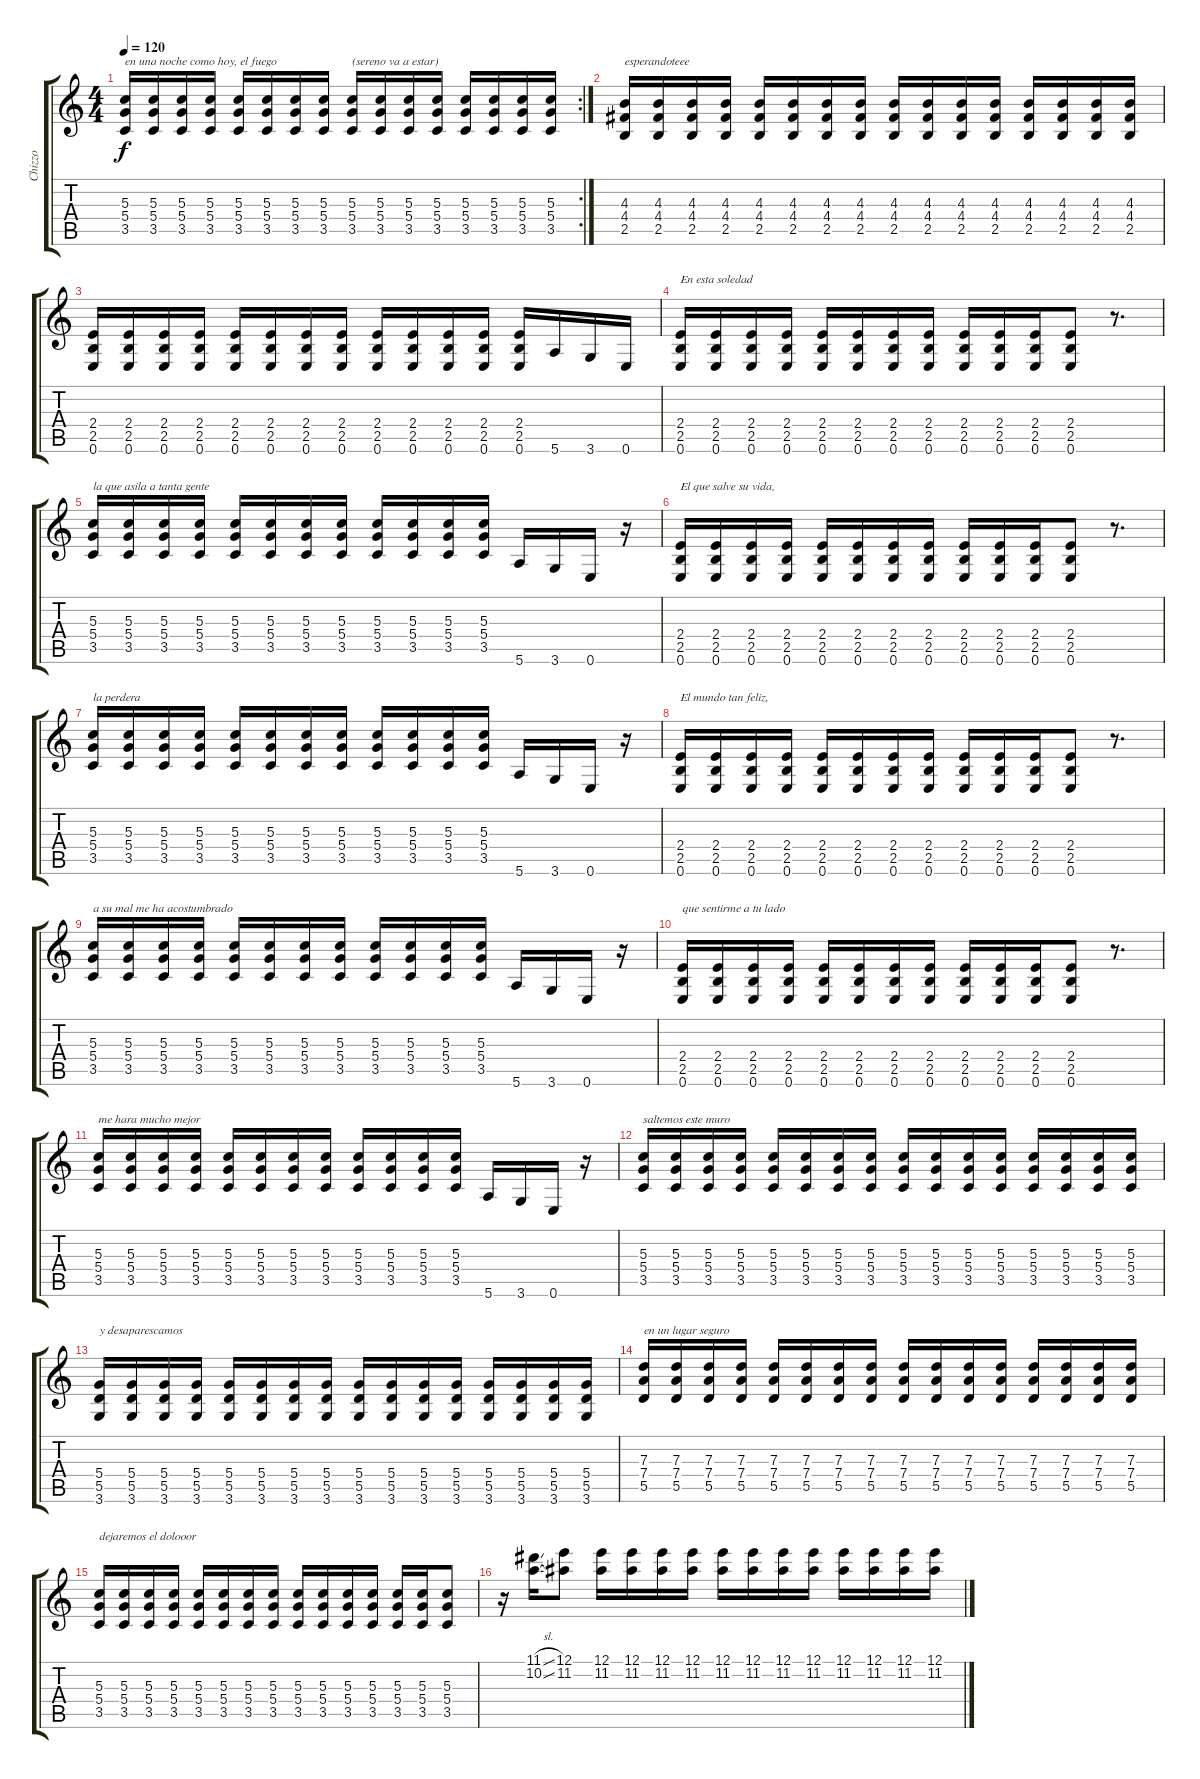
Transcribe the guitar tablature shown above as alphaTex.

\track ("Chizzo" "Chizzo") {instrument distortionguitar}
\staff {score tabs}
\tuning (E4 B3 G3 D3 A2 E2) {hide}
\rc 2
\ts (4 4)
\tempo 120
\clef g2
\ks c
(5.3 5.4 3.5).16{txt "en una noche como hoy, el fuego" dy f} (5.3 5.4 3.5).16 (5.3 5.4 3.5).16 (5.3 5.4 3.5).16 (5.3 5.4 3.5).16 (5.3 5.4 3.5).16 (5.3 5.4 3.5).16 (5.3 5.4 3.5).16 (5.3 5.4 3.5).16{txt "(sereno va a estar)"} (5.3 5.4 3.5).16 (5.3 5.4 3.5).16 (5.3 5.4 3.5).16 (5.3 5.4 3.5).16 (5.3 5.4 3.5).16 (5.3 5.4 3.5).16 (5.3 5.4 3.5).16 |
(4.3 4.4 2.5).16{txt "esperandoteee"} (4.3 4.4 2.5).16 (4.3 4.4 2.5).16 (4.3 4.4 2.5).16 (4.3 4.4 2.5).16 (4.3 4.4 2.5).16 (4.3 4.4 2.5).16 (4.3 4.4 2.5).16 (4.3 4.4 2.5).16 (4.3 4.4 2.5).16 (4.3 4.4 2.5).16 (4.3 4.4 2.5).16 (4.3 4.4 2.5).16 (4.3 4.4 2.5).16 (4.3 4.4 2.5).16 (4.3 4.4 2.5).16 |
(2.4 2.5 0.6).16 (2.4 2.5 0.6).16 (2.4 2.5 0.6).16 (2.4 2.5 0.6).16 (2.4 2.5 0.6).16 (2.4 2.5 0.6).16 (2.4 2.5 0.6).16 (2.4 2.5 0.6).16 (2.4 2.5 0.6).16 (2.4 2.5 0.6).16 (2.4 2.5 0.6).16 (2.4 2.5 0.6).16 (2.4 2.5 0.6).16 5.6.16 3.6.16 0.6.16 |
(2.4 2.5 0.6).16{txt "En esta soledad"} (2.4 2.5 0.6).16 (2.4 2.5 0.6).16 (2.4 2.5 0.6).16 (2.4 2.5 0.6).16 (2.4 2.5 0.6).16 (2.4 2.5 0.6).16 (2.4 2.5 0.6).16 (2.4 2.5 0.6).16 (2.4 2.5 0.6).16 (2.4 2.5 0.6).16 (2.4 2.5 0.6).8 r.8{d} |
(5.3 5.4 3.5).16{txt "la que asila a tanta gente"} (5.3 5.4 3.5).16 (5.3 5.4 3.5).16 (5.3 5.4 3.5).16 (5.3 5.4 3.5).16 (5.3 5.4 3.5).16 (5.3 5.4 3.5).16 (5.3 5.4 3.5).16 (5.3 5.4 3.5).16 (5.3 5.4 3.5).16 (5.3 5.4 3.5).16 (5.3 5.4 3.5).16 5.6.16 3.6.16 0.6.16 r.16 |
(2.4 2.5 0.6).16{txt "El que salve su vida,"} (2.4 2.5 0.6).16 (2.4 2.5 0.6).16 (2.4 2.5 0.6).16 (2.4 2.5 0.6).16 (2.4 2.5 0.6).16 (2.4 2.5 0.6).16 (2.4 2.5 0.6).16 (2.4 2.5 0.6).16 (2.4 2.5 0.6).16 (2.4 2.5 0.6).16 (2.4 2.5 0.6).8 r.8{d} |
(5.3 5.4 3.5).16{txt "la perdera"} (5.3 5.4 3.5).16 (5.3 5.4 3.5).16 (5.3 5.4 3.5).16 (5.3 5.4 3.5).16 (5.3 5.4 3.5).16 (5.3 5.4 3.5).16 (5.3 5.4 3.5).16 (5.3 5.4 3.5).16 (5.3 5.4 3.5).16 (5.3 5.4 3.5).16 (5.3 5.4 3.5).16 5.6.16 3.6.16 0.6.16 r.16 |
(2.4 2.5 0.6).16{txt "El mundo tan feliz,"} (2.4 2.5 0.6).16 (2.4 2.5 0.6).16 (2.4 2.5 0.6).16 (2.4 2.5 0.6).16 (2.4 2.5 0.6).16 (2.4 2.5 0.6).16 (2.4 2.5 0.6).16 (2.4 2.5 0.6).16 (2.4 2.5 0.6).16 (2.4 2.5 0.6).16 (2.4 2.5 0.6).8 r.8{d} |
(5.3 5.4 3.5).16{txt "a su mal me ha acostumbrado"} (5.3 5.4 3.5).16 (5.3 5.4 3.5).16 (5.3 5.4 3.5).16 (5.3 5.4 3.5).16 (5.3 5.4 3.5).16 (5.3 5.4 3.5).16 (5.3 5.4 3.5).16 (5.3 5.4 3.5).16 (5.3 5.4 3.5).16 (5.3 5.4 3.5).16 (5.3 5.4 3.5).16 5.6.16 3.6.16 0.6.16 r.16 |
(2.4 2.5 0.6).16{txt "que sentirme a tu lado"} (2.4 2.5 0.6).16 (2.4 2.5 0.6).16 (2.4 2.5 0.6).16 (2.4 2.5 0.6).16 (2.4 2.5 0.6).16 (2.4 2.5 0.6).16 (2.4 2.5 0.6).16 (2.4 2.5 0.6).16 (2.4 2.5 0.6).16 (2.4 2.5 0.6).16 (2.4 2.5 0.6).8 r.8{d} |
(5.3 5.4 3.5).16{txt "me hara mucho mejor"} (5.3 5.4 3.5).16 (5.3 5.4 3.5).16 (5.3 5.4 3.5).16 (5.3 5.4 3.5).16 (5.3 5.4 3.5).16 (5.3 5.4 3.5).16 (5.3 5.4 3.5).16 (5.3 5.4 3.5).16 (5.3 5.4 3.5).16 (5.3 5.4 3.5).16 (5.3 5.4 3.5).16 5.6.16 3.6.16 0.6.16 r.16 |
(5.3 5.4 3.5).16{txt "saltemos este muro"} (5.3 5.4 3.5).16 (5.3 5.4 3.5).16 (5.3 5.4 3.5).16 (5.3 5.4 3.5).16 (5.3 5.4 3.5).16 (5.3 5.4 3.5).16 (5.3 5.4 3.5).16 (5.3 5.4 3.5).16 (5.3 5.4 3.5).16 (5.3 5.4 3.5).16 (5.3 5.4 3.5).16 (5.3 5.4 3.5).16 (5.3 5.4 3.5).16 (5.3 5.4 3.5).16 (5.3 5.4 3.5).16 |
(5.4 5.5 3.6).16{txt "y desaparescamos"} (5.4 5.5 3.6).16 (5.4 5.5 3.6).16 (5.4 5.5 3.6).16 (5.4 5.5 3.6).16 (5.4 5.5 3.6).16 (5.4 5.5 3.6).16 (5.4 5.5 3.6).16 (5.4 5.5 3.6).16 (5.4 5.5 3.6).16 (5.4 5.5 3.6).16 (5.4 5.5 3.6).16 (5.4 5.5 3.6).16 (5.4 5.5 3.6).16 (5.4 5.5 3.6).16 (5.4 5.5 3.6).16 |
(7.3 7.4 5.5).16{txt "en un lugar seguro"} (7.3 7.4 5.5).16 (7.3 7.4 5.5).16 (7.3 7.4 5.5).16 (7.3 7.4 5.5).16 (7.3 7.4 5.5).16 (7.3 7.4 5.5).16 (7.3 7.4 5.5).16 (7.3 7.4 5.5).16 (7.3 7.4 5.5).16 (7.3 7.4 5.5).16 (7.3 7.4 5.5).16 (7.3 7.4 5.5).16 (7.3 7.4 5.5).16 (7.3 7.4 5.5).16 (7.3 7.4 5.5).16 |
(5.3 5.4 3.5).16{txt "dejaremos el dolooor"} (5.3 5.4 3.5).16 (5.3 5.4 3.5).16 (5.3 5.4 3.5).16 (5.3 5.4 3.5).16 (5.3 5.4 3.5).16 (5.3 5.4 3.5).16 (5.3 5.4 3.5).16 (5.3 5.4 3.5).16 (5.3 5.4 3.5).16 (5.3 5.4 3.5).16 (5.3 5.4 3.5).16 (5.3 5.4 3.5).16 (5.3 5.4 3.5).16 (5.3 5.4 3.5).8 |
r.16 (11.1{sl} 10.2{sl}).16 (12.1 11.2).8 (12.1 11.2).16 (12.1 11.2).16 (12.1 11.2).16 (12.1 11.2).16 (12.1 11.2).16 (12.1 11.2).16 (12.1 11.2).16 (12.1 11.2).16 (12.1 11.2).16 (12.1 11.2).16 (12.1 11.2).16 (12.1 11.2).16
